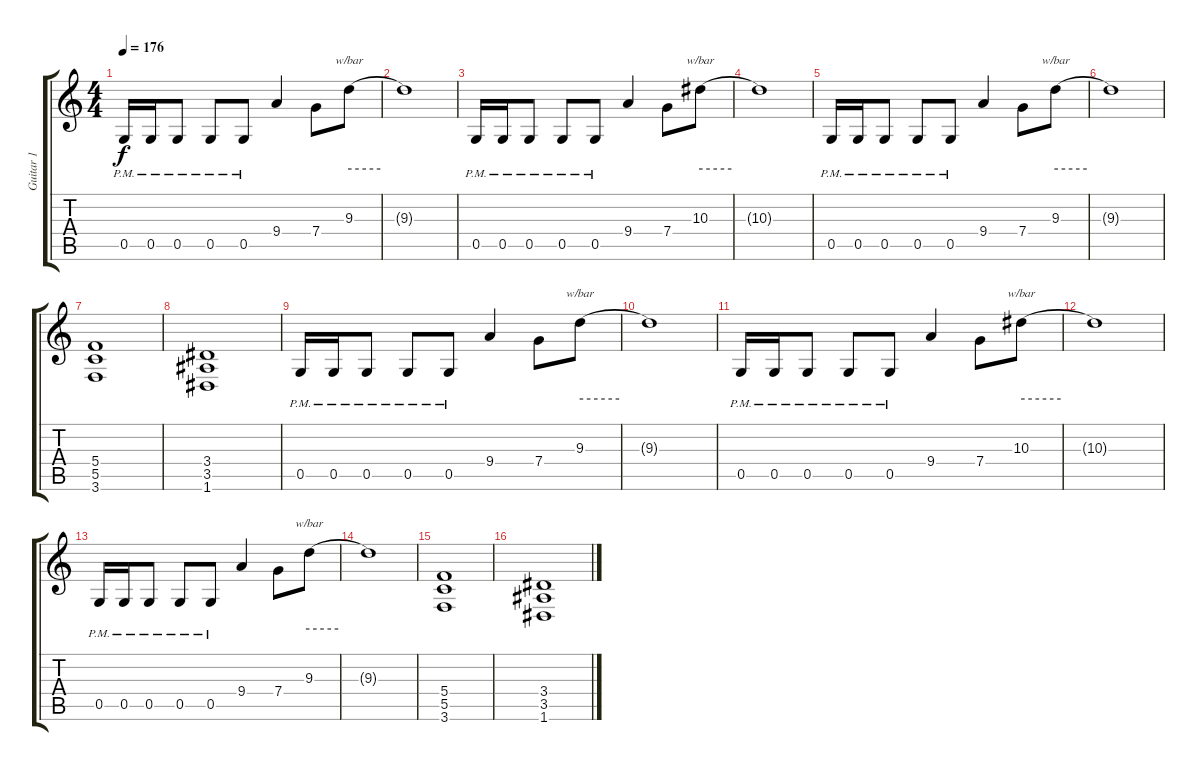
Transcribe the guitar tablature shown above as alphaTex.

\track ("Guitar 1" "Guitar 1") {instrument distortionguitar}
\staff {score tabs}
\tuning (D4 A3 F3 C3 G2 D2) {hide}
\ts (4 4)
\tempo 176
\clef g2
\ks c
0.5{pm}.16{dy f balance 8} 0.5{pm}.16 0.5{pm}.8 0.5{pm}.8 0.5{pm}.8 9.4.4 7.4.8 9.3.8{tbe (hold default 0 0 60 0)} |
9.3{t}.1 |
0.5{pm}.16 0.5{pm}.16 0.5{pm}.8 0.5{pm}.8 0.5{pm}.8 9.4.4 7.4.8 10.3.8{tbe (hold default 0 0 60 0)} |
10.3{t}.1 |
0.5{pm}.16 0.5{pm}.16 0.5{pm}.8 0.5{pm}.8 0.5{pm}.8 9.4.4 7.4.8 9.3.8{tbe (hold default 0 0 60 0)} |
9.3{t}.1 |
(5.4 5.5 3.6).1 |
(3.4 3.5 1.6).1 |
0.5{pm}.16{balance 8} 0.5{pm}.16 0.5{pm}.8 0.5{pm}.8 0.5{pm}.8 9.4.4 7.4.8 9.3.8{tbe (hold default 0 0 60 0)} |
9.3{t}.1 |
0.5{pm}.16 0.5{pm}.16 0.5{pm}.8 0.5{pm}.8 0.5{pm}.8 9.4.4 7.4.8 10.3.8{tbe (hold default 0 0 60 0)} |
10.3{t}.1 |
0.5{pm}.16 0.5{pm}.16 0.5{pm}.8 0.5{pm}.8 0.5{pm}.8 9.4.4 7.4.8 9.3.8{tbe (hold default 0 0 60 0)} |
9.3{t}.1 |
(5.4 5.5 3.6).1 |
(3.4 3.5 1.6).1
